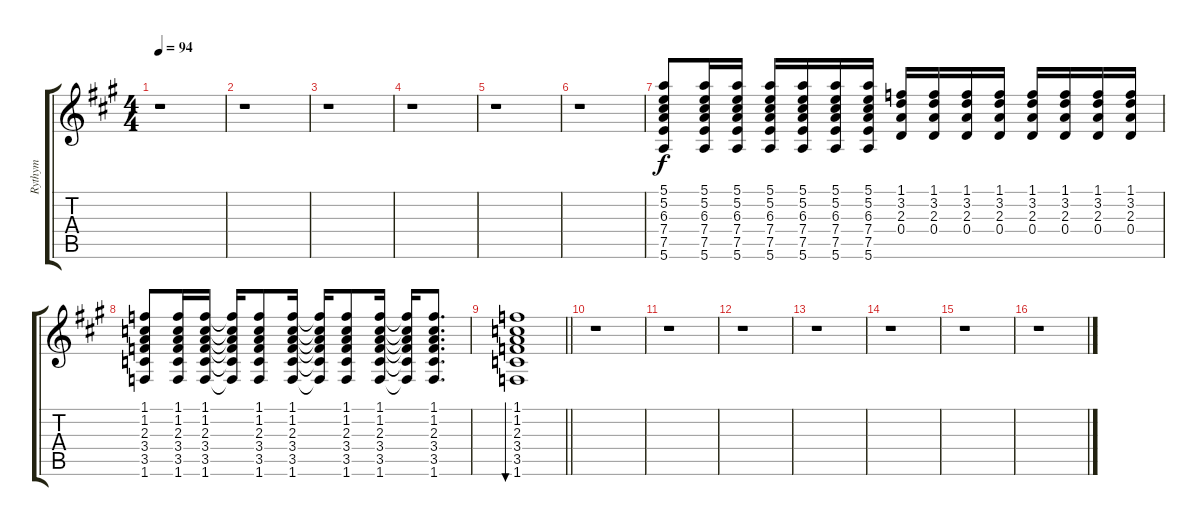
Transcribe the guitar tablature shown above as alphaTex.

\track ("Rythym" "Rythym") {instrument acousticguitarnylon}
\staff {score tabs}
\tuning (E4 B3 G3 D3 A2 E2) {hide}
\ts (4 4)
\tempo 94
\clef g2
\ks a
r.1{dy f} |
r.1 |
r.1 |
r.1 |
r.1 |
r.1 |
(5.1 5.2 6.3 7.4 7.5 5.6).8 (5.1 5.2 6.3 7.4 7.5 5.6).16 (5.1 5.2 6.3 7.4 7.5 5.6).16 (5.1 5.2 6.3 7.4 7.5 5.6).16 (5.1 5.2 6.3 7.4 7.5 5.6).16 (5.1 5.2 6.3 7.4 7.5 5.6).16 (5.1 5.2 6.3 7.4 7.5 5.6).16 (1.1 3.2 2.3 0.4).16 (1.1 3.2 2.3 0.4).16 (1.1 3.2 2.3 0.4).16 (1.1 3.2 2.3 0.4).16 (1.1 3.2 2.3 0.4).16 (1.1 3.2 2.3 0.4).16 (1.1 3.2 2.3 0.4).16 (1.1 3.2 2.3 0.4).16 |
(1.1 1.2 2.3 3.4 3.5 1.6).8 (1.1 1.2 2.3 3.4 3.5 1.6).16 (1.1 1.2 2.3 3.4 3.5 1.6).16 (1.1{t} 1.2{t} 2.3{t} 3.4{t} 3.5{t} 1.6{t}).16 (1.1 1.2 2.3 3.4 3.5 1.6).8 (1.1 1.2 2.3 3.4 3.5 1.6).16 (1.1{t} 1.2{t} 2.3{t} 3.4{t} 3.5{t} 1.6{t}).16 (1.1 1.2 2.3 3.4 3.5 1.6).8 (1.1 1.2 2.3 3.4 3.5 1.6).16 (1.1{t} 1.2{t} 2.3{t} 3.4{t} 3.5{t} 1.6{t}).16 (1.1 1.2 2.3 3.4 3.5 1.6).8{d} |
\barLineRight lightlight
(1.1 1.2 2.3 3.4 3.5 1.6).1{bu 60} |
r.1 |
r.1 |
r.1 |
r.1 |
r.1 |
r.1 |
r.1
